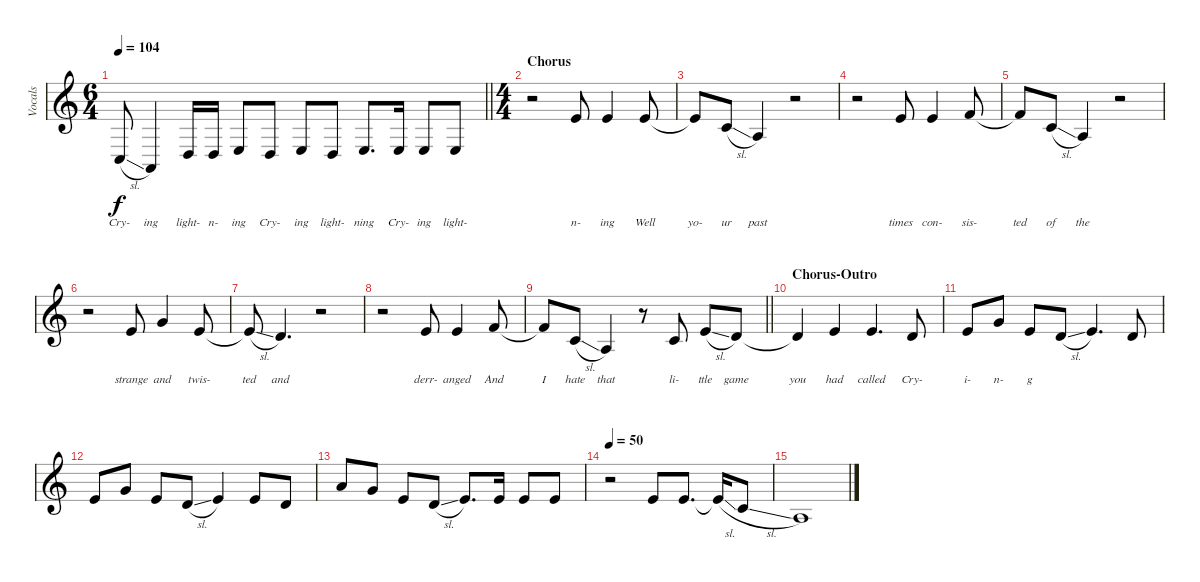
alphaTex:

\track ("Vocals" "Vocals") {instrument lead6voice}
\staff {score}
\tuning (E4 B3 G3 D3 A2 E2) {hide}
\ts (6 4)
\tempo 104
\clef g2
\barLineRight lightlight
\ks c
8.6{sl}.8{lyrics (0 "Cry-") lyrics (1 "") lyrics (2 "") lyrics (3 "") lyrics (4 "") dy f} 5.6.4{lyrics (0 "ing") lyrics (1 "") lyrics (2 "") lyrics (3 "") lyrics (4 "")} 5.5.16{lyrics (0 "light-") lyrics (1 "") lyrics (2 "") lyrics (3 "") lyrics (4 "")} 5.5.16{lyrics (0 "n-") lyrics (1 "") lyrics (2 "") lyrics (3 "") lyrics (4 "")} 7.5.8{lyrics (0 "ing") lyrics (1 "") lyrics (2 "") lyrics (3 "") lyrics (4 "")} 5.5.8{lyrics (0 "Cry-") lyrics (1 "") lyrics (2 "") lyrics (3 "") lyrics (4 "")} 7.5.8{lyrics (0 "ing") lyrics (1 "") lyrics (2 "") lyrics (3 "") lyrics (4 "")} 5.5.8{lyrics (0 "light-") lyrics (1 "") lyrics (2 "") lyrics (3 "") lyrics (4 "")} 7.5.8{d lyrics (0 "ning") lyrics (1 "") lyrics (2 "") lyrics (3 "") lyrics (4 "")} 7.5.16{lyrics (0 "Cry-") lyrics (1 "") lyrics (2 "") lyrics (3 "") lyrics (4 "")} 7.5.8{lyrics (0 "ing") lyrics (1 "") lyrics (2 "") lyrics (3 "") lyrics (4 "")} 7.5.8{lyrics (0 "light-") lyrics (1 "") lyrics (2 "") lyrics (3 "") lyrics (4 "")} |
\ts (4 4)
\section ("" "Chorus")
r.2 9.3.8{lyrics (0 "n-") lyrics (1 "") lyrics (2 "") lyrics (3 "") lyrics (4 "")} 9.3.4{lyrics (0 "ing") lyrics (1 "") lyrics (2 "") lyrics (3 "") lyrics (4 "")} 9.3.8{lyrics (0 "Well") lyrics (1 "") lyrics (2 "") lyrics (3 "") lyrics (4 "")} |
9.3{t}.8{lyrics (0 "yo-") lyrics (1 "") lyrics (2 "") lyrics (3 "") lyrics (4 "")} 5.3{sl}.8{lyrics (0 "ur") lyrics (1 "") lyrics (2 "") lyrics (3 "") lyrics (4 "")} 2.3.4{lyrics (0 "past") lyrics (1 "") lyrics (2 "") lyrics (3 "") lyrics (4 "")} r.2 |
r.2 9.3.8{lyrics (0 "times") lyrics (1 "") lyrics (2 "") lyrics (3 "") lyrics (4 "")} 9.3.4{lyrics (0 "con-") lyrics (1 "") lyrics (2 "") lyrics (3 "") lyrics (4 "")} 10.3.8{lyrics (0 "sis-") lyrics (1 "") lyrics (2 "") lyrics (3 "") lyrics (4 "")} |
10.3{t}.8{lyrics (0 "ted") lyrics (1 "") lyrics (2 "") lyrics (3 "") lyrics (4 "")} 5.3{sl}.8{lyrics (0 "of") lyrics (1 "") lyrics (2 "") lyrics (3 "") lyrics (4 "")} 2.3.4{lyrics (0 "the") lyrics (1 "") lyrics (2 "") lyrics (3 "") lyrics (4 "")} r.2 |
r.2 9.3.8{lyrics (0 "strange") lyrics (1 "") lyrics (2 "") lyrics (3 "") lyrics (4 "")} 8.2.4{lyrics (0 "and") lyrics (1 "") lyrics (2 "") lyrics (3 "") lyrics (4 "")} 9.3.8{lyrics (0 "twis-") lyrics (1 "") lyrics (2 "") lyrics (3 "") lyrics (4 "")} |
9.3{sl t}.8{lyrics (0 "ted") lyrics (1 "") lyrics (2 "") lyrics (3 "") lyrics (4 "")} 7.3.4{d lyrics (0 "and") lyrics (1 "") lyrics (2 "") lyrics (3 "") lyrics (4 "")} r.2 |
r.2 9.3.8{lyrics (0 "derr-") lyrics (1 "") lyrics (2 "") lyrics (3 "") lyrics (4 "")} 9.3.4{lyrics (0 "anged") lyrics (1 "") lyrics (2 "") lyrics (3 "") lyrics (4 "")} 10.3.8{lyrics (0 "And") lyrics (1 "") lyrics (2 "") lyrics (3 "") lyrics (4 "")} |
\barLineRight lightlight
10.3{t}.8{lyrics (0 "I") lyrics (1 "") lyrics (2 "") lyrics (3 "") lyrics (4 "")} 5.3{sl}.8{lyrics (0 "hate") lyrics (1 "") lyrics (2 "") lyrics (3 "") lyrics (4 "")} 2.3.4{lyrics (0 "that") lyrics (1 "") lyrics (2 "") lyrics (3 "") lyrics (4 "")} r.8 5.3.8{lyrics (0 "li-") lyrics (1 "") lyrics (2 "") lyrics (3 "") lyrics (4 "")} 9.3{sl}.8{lyrics (0 "ttle") lyrics (1 "") lyrics (2 "") lyrics (3 "") lyrics (4 "")} 7.3.8{lyrics (0 "game") lyrics (1 "") lyrics (2 "") lyrics (3 "") lyrics (4 "")} |
\section ("" "Chorus-Outro")
7.3{t}.4{lyrics (0 "you") lyrics (1 "") lyrics (2 "") lyrics (3 "") lyrics (4 "")} 9.3.4{lyrics (0 "had") lyrics (1 "") lyrics (2 "") lyrics (3 "") lyrics (4 "")} 9.3.4{d lyrics (0 "called") lyrics (1 "") lyrics (2 "") lyrics (3 "") lyrics (4 "")} 7.3.8{lyrics (0 "Cry-") lyrics (1 "") lyrics (2 "") lyrics (3 "") lyrics (4 "")} |
9.3.8{lyrics (0 "i-") lyrics (1 "") lyrics (2 "") lyrics (3 "") lyrics (4 "")} 8.2.8{lyrics (0 "n-") lyrics (1 "") lyrics (2 "") lyrics (3 "") lyrics (4 "")} 9.3.8{lyrics (0 "g") lyrics (1 "") lyrics (2 "") lyrics (3 "") lyrics (4 "")} 7.3{sl}.8 9.3.4{d} 7.3.8 |
9.3.8 8.2.8 9.3.8 7.3{sl}.8 9.3.4 9.3.8 7.3.8 |
10.2.8 8.2.8 9.3.8 7.3{sl}.8 9.3.8{d} 9.3.16 9.3.8 9.3.8 |
\tempo 50
r.2 9.3.8 9.3.8{d} 9.3{sl t}.16 5.3{sl}.8 |
2.3.1
